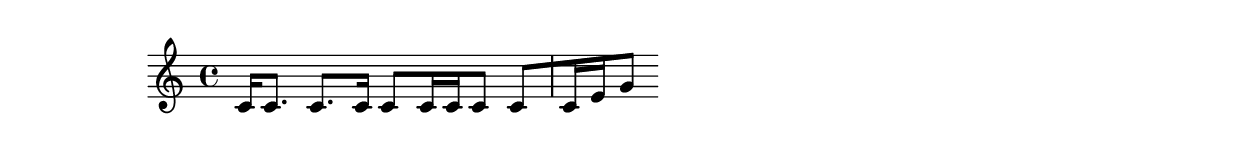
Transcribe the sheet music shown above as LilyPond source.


\version "2.12.0"
\header {
    texidoc = "Beaming can be also given explicitly."
}

\layout { ragged-right= ##t }

\relative c'
{
  c16[ c8.]
  c8.[ c16]
  c8[ c16 c16 c8]
  c8[ c16 e16 g8]

}
